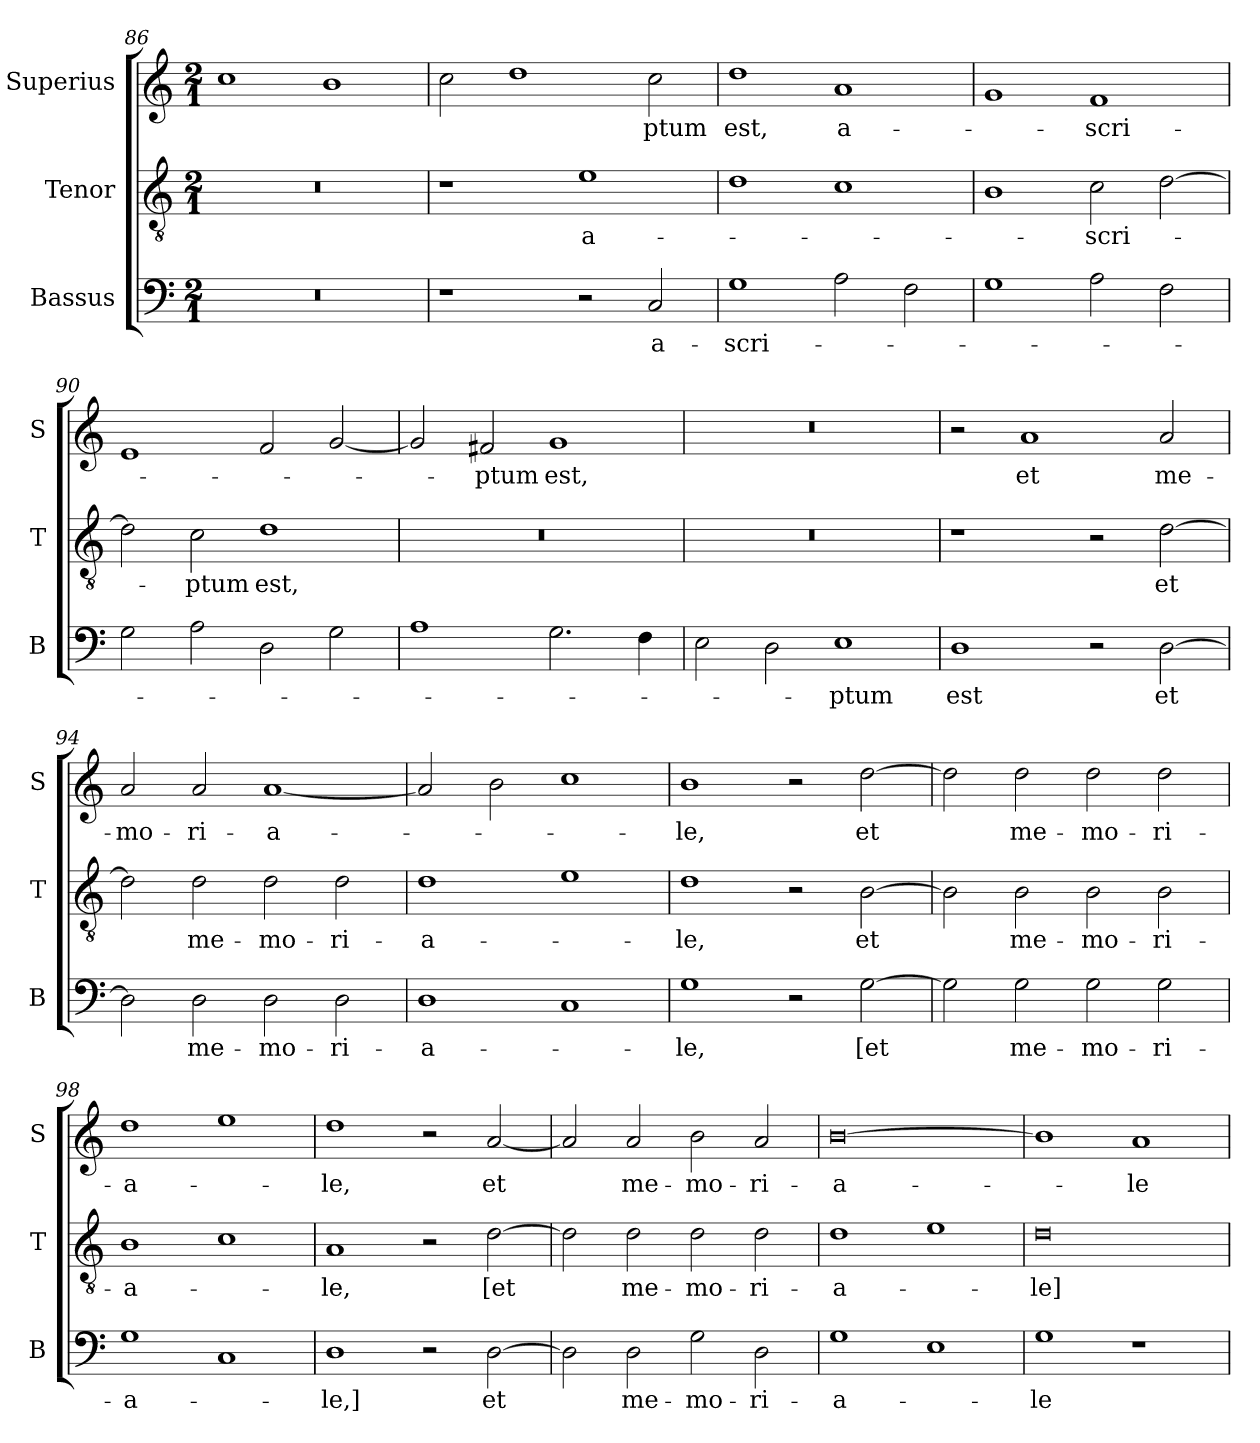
**kern	**text	**kern	**text	**kern	**text
*part3	*part3	*part2	*part2	*part1	*part1
*staff3	*staff3	*staff2	*staff2	*staff1	*staff1
*I"Bassus	*	*I"Tenor	*	*I"Superius	*
*I'B	*	*I'T	*	*I'S	*
*clefF4	*	*clefGv2	*	*clefG2	*
*k[]	*	*k[]	*	*k[]	*
*M2/1	*	*M2/1	*	*M2/1	*
=86	=86	=86	=86	=86	=86
0r	.	0r	.	1cc	.
.	.	.	.	1b	.
=87	=87	=87	=87	=87	=87
1r	.	1r	.	2cc	.
.	.	.	.	1dd	.
2r	.	1e	a-	.	.
2C	a-	.	.	2cc	-ptum
=88	=88	=88	=88	=88	=88
1G	-scri-	1d	.	1dd	est,
2A	.	1c	.	1a	a-
2F	.	.	.	.	.
=89	=89	=89	=89	=89	=89
1G	.	1B	.	1g	.
2A	.	2c	-scri-	1f	-scri-
2F	.	[2d	.	.	.
=90	=90	=90	=90	=90	=90
2G	.	2d]	.	1e	.
2A	.	2c	-ptum	.	.
2D	.	1d	est,	2f	.
2G	.	.	.	[2g	.
=91	=91	=91	=91	=91	=91
1A	.	0r	.	2g]	.
.	.	.	.	2f#X	-ptum
2.G	.	.	.	1g	est,
4F	.	.	.	.	.
=92	=92	=92	=92	=92	=92
2E	.	0r	.	0r	.
2D	.	.	.	.	.
1E	-ptum	.	.	.	.
=93	=93	=93	=93	=93	=93
1D	est	1r	.	2r	.
.	.	.	.	1a	et
2r	.	2r	.	.	.
[2D	et	[2d	et	2a	me-
=94	=94	=94	=94	=94	=94
2D]	.	2d]	.	2a	-mo-
2D	me-	2d	me-	2a	-ri-
2D	-mo-	2d	-mo-	[1a	-a-
2D	-ri-	2d	-ri-	.	.
=95	=95	=95	=95	=95	=95
1D	-a-	1d	-a-	2a]	.
.	.	.	.	2b	.
1C	.	1e	.	1cc	.
=96	=96	=96	=96	=96	=96
1G	-le,	1d	-le,	1b	-le,
2r	.	2r	.	2r	.
[2G	[et	[2B	et	[2dd	et
=97	=97	=97	=97	=97	=97
2G]	.	2B]	.	2dd]	.
2G	me-	2B	me-	2dd	me-
2G	-mo-	2B	-mo-	2dd	-mo-
2G	-ri-	2B	-ri-	2dd	-ri-
=98	=98	=98	=98	=98	=98
1G	-a-	1B	-a-	1dd	-a-
1C	.	1c	.	1ee	.
=99	=99	=99	=99	=99	=99
1D	-le,]	1A	-le,	1dd	-le,
2r	.	2r	.	2r	.
[2D	et	[2d	[et	[2a	et
=100	=100	=100	=100	=100	=100
2D]	.	2d]	.	2a]	.
2D	me-	2d	me-	2a	me-
2G	-mo-	2d	-mo-	2b	-mo-
2D	-ri-	2d	-ri-	2a	-ri-
=101	=101	=101	=101	=101	=101
1G	-a-	1d	-a-	[0b	-a-
1E	.	1e	.	.	.
=102	=102	=102	=102	=102	=102
1G	-le	0d	-le]	1b]	.
1r	.	.	.	1a	-le
=	=	=	=	=	=
*-	*-	*-	*-	*-	*-
